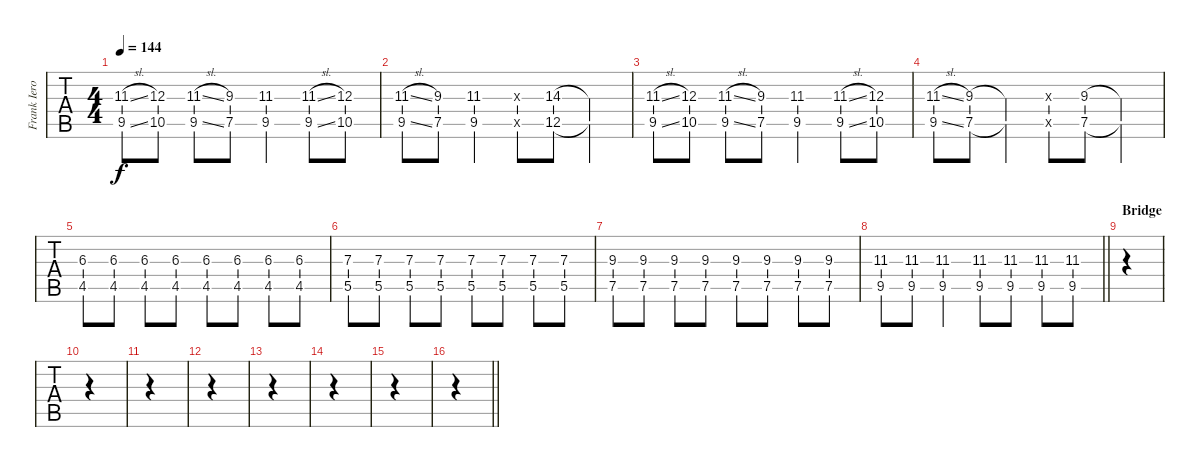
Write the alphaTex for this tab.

\track ("Frank Iero - Distortion" "Frank Iero") {instrument distortionguitar}
\staff {tabs}
\tuning (E4 B3 G3 D3 A2 E2) {hide}
\ts (4 4)
\tempo 144
\clef g2
\ks c
(11.3{sl} 9.5{sl}).8{dy f} (12.3 10.5).8 (11.3{sl} 9.5{sl}).8 (9.3 7.5).8 (11.3 9.5).4 (11.3{sl} 9.5{sl}).8 (12.3 10.5).8 |
(11.3{sl} 9.5{sl}).8 (9.3 7.5).8 (11.3 9.5).4 (14.3{x} 12.5{x}).8 (14.3 12.5).8 (14.3{t} 12.5{t}).4 |
(11.3{sl} 9.5{sl}).8 (12.3 10.5).8 (11.3{sl} 9.5{sl}).8 (9.3 7.5).8 (11.3 9.5).4 (11.3{sl} 9.5{sl}).8 (12.3 10.5).8 |
(11.3{sl} 9.5{sl}).8 (9.3 7.5).8 (9.3{t} 7.5{t}).4 (9.3{x} 7.5{x}).8 (9.3 7.5).8 (9.3{t} 7.5{t}).4 |
(6.3 4.5).8 (6.3 4.5).8 (6.3 4.5).8 (6.3 4.5).8 (6.3 4.5).8 (6.3 4.5).8 (6.3 4.5).8 (6.3 4.5).8 |
(7.3 5.5).8 (7.3 5.5).8 (7.3 5.5).8 (7.3 5.5).8 (7.3 5.5).8 (7.3 5.5).8 (7.3 5.5).8 (7.3 5.5).8 |
(9.3 7.5).8 (9.3 7.5).8 (9.3 7.5).8 (9.3 7.5).8 (9.3 7.5).8 (9.3 7.5).8 (9.3 7.5).8 (9.3 7.5).8 |
\barLineRight lightlight
(11.3 9.5).8 (11.3 9.5).8 (11.3 9.5).4 (11.3 9.5).8 (11.3 9.5).8 (11.3 9.5).8 (11.3 9.5).8 |
\section ("" "Bridge")
|
|
|
|
|
|
|
\barLineRight lightlight
